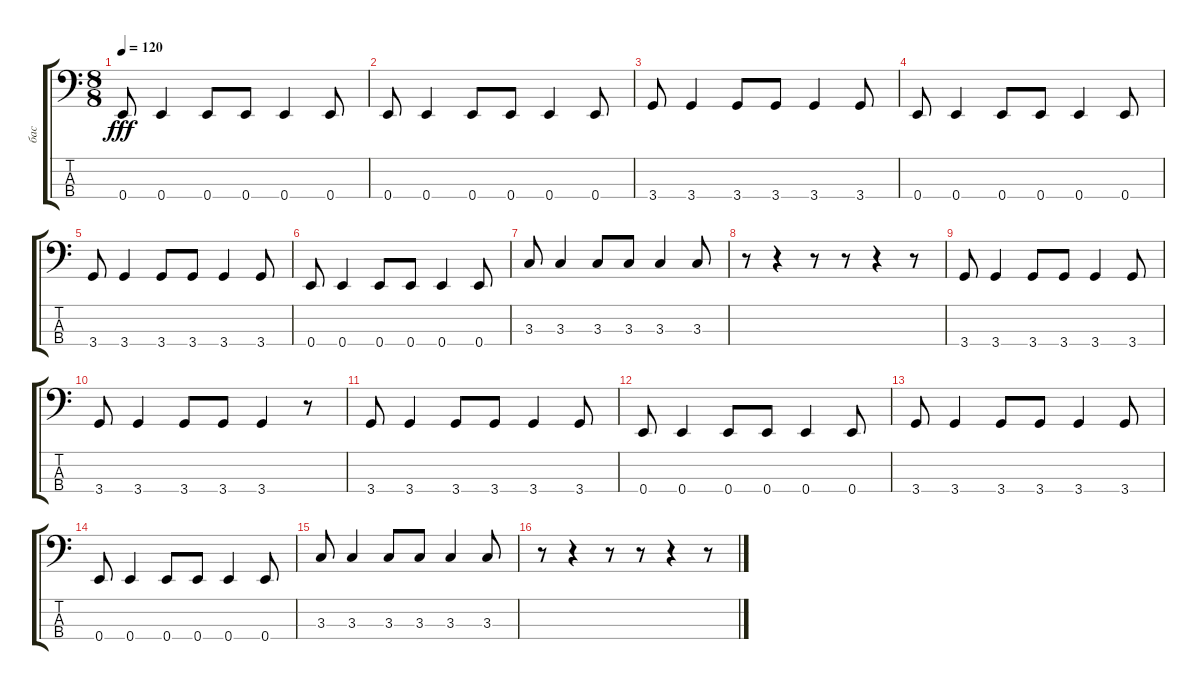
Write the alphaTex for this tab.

\track ("бас" "бас") {instrument fretlessbass}
\staff {score tabs}
\tuning (G2 D2 A1 E1) {hide}
\ts (8 8)
\tempo 120
\clef f4
\ks c
0.4.8{dy fff} 0.4.4 0.4.8 0.4.8 0.4.4 0.4.8 |
0.4.8 0.4.4 0.4.8 0.4.8 0.4.4 0.4.8 |
3.4.8 3.4.4 3.4.8 3.4.8 3.4.4 3.4.8 |
0.4.8 0.4.4 0.4.8 0.4.8 0.4.4 0.4.8 |
3.4.8 3.4.4 3.4.8 3.4.8 3.4.4 3.4.8 |
0.4.8 0.4.4 0.4.8 0.4.8 0.4.4 0.4.8 |
3.3.8 3.3.4 3.3.8 3.3.8 3.3.4 3.3.8 |
r.8 r.4 r.8 r.8 r.4 r.8 |
3.4.8 3.4.4 3.4.8 3.4.8 3.4.4 3.4.8 |
3.4.8 3.4.4 3.4.8 3.4.8 3.4.4 r.8 |
3.4.8 3.4.4 3.4.8 3.4.8 3.4.4 3.4.8 |
0.4.8 0.4.4 0.4.8 0.4.8 0.4.4 0.4.8 |
3.4.8 3.4.4 3.4.8 3.4.8 3.4.4 3.4.8 |
0.4.8 0.4.4 0.4.8 0.4.8 0.4.4 0.4.8 |
3.3.8 3.3.4 3.3.8 3.3.8 3.3.4 3.3.8 |
r.8 r.4 r.8 r.8 r.4 r.8
